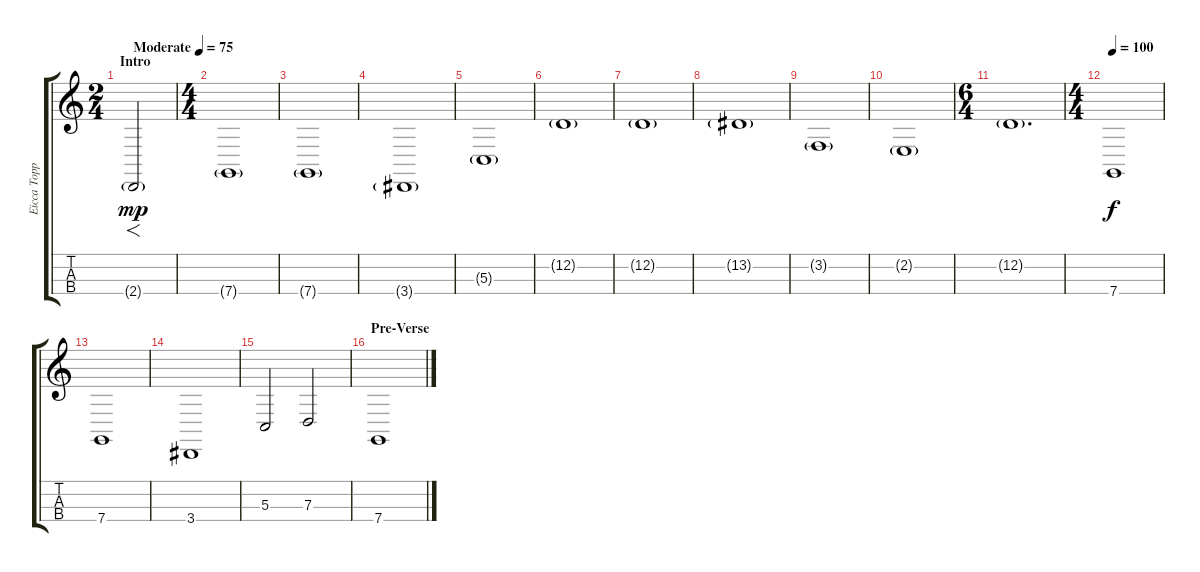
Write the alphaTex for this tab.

\track ("Eicca Toppinen" "Eicca Topp") {instrument cello}
\staff {score tabs}
\tuning (G3 D3 G2 C2) {hide}
\ts (2 4)
\section ("" "Intro")
\tempo (75 "Moderate")
\clef g2
\ks c
2.4{g}.2{f dy mp instrument cello} |
\ts (4 4)
7.4{g}.1 |
7.4{g}.1 |
3.4{g}.1 |
5.3{g}.1 |
12.2{g}.1 |
12.2{g}.1 |
13.2{g}.1 |
3.2{g}.1 |
2.2{g}.1 |
\ts (6 4)
12.2{g}.1{d} |
\ts (4 4)
\tempo 100
7.4.1{dy f} |
7.4.1 |
3.4.1 |
5.3.2 7.3.2 |
\section ("" "Pre-Verse")
7.4.1
